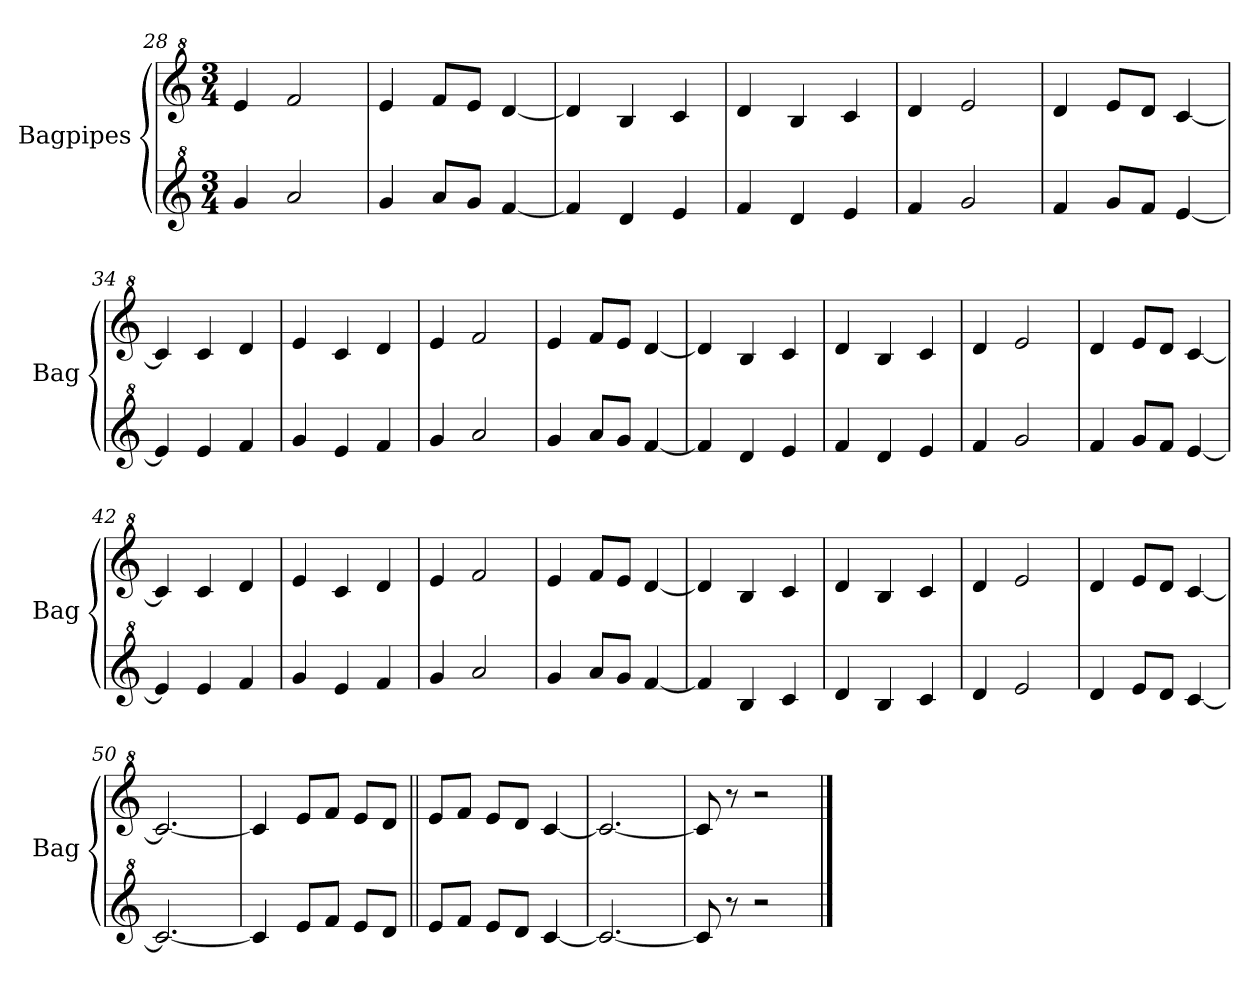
**kern	**kern
*part2	*part1
*staff2	*staff1
*I"Bagpipes	*I"Bagpipes
*I'Bag	*I'Bag
*clefG^2	*clefG^2
*k[]	*k[]
*C:	*C:
*M3/4	*M3/4
=28	=28
4gg/	4ee/
2aa/	2ff/
=29	=29
4gg/	4ee/
8aa/L	8ff/L
8gg/J	8ee/J
[4ff/	[4dd/
=30	=30
4ff/]	4dd/]
4dd/	4b/
4ee/	4cc/
!!LO:LB:g=z
=31	=31
4ff/	4dd/
4dd/	4b/
4ee/	4cc/
=32	=32
4ff/	4dd/
2gg/	2ee/
=33	=33
4ff/	4dd/
8gg/L	8ee/L
8ff/J	8dd/J
[4ee/	[4cc/
=34	=34
4ee/]	4cc/]
4ee/	4cc/
4ff/	4dd/
=35	=35
4gg/	4ee/
4ee/	4cc/
4ff/	4dd/
=36	=36
4gg/	4ee/
2aa/	2ff/
=37	=37
4gg/	4ee/
8aa/L	8ff/L
8gg/J	8ee/J
[4ff/	[4dd/
=38	=38
4ff/]	4dd/]
4dd/	4b/
4ee/	4cc/
=39	=39
4ff/	4dd/
4dd/	4b/
4ee/	4cc/
=40	=40
4ff/	4dd/
2gg/	2ee/
=41	=41
4ff/	4dd/
8gg/L	8ee/L
8ff/J	8dd/J
[4ee/	[4cc/
=42	=42
4ee/]	4cc/]
4ee/	4cc/
4ff/	4dd/
=43	=43
4gg/	4ee/
4ee/	4cc/
4ff/	4dd/
!!LO:LB:g=z
=44	=44
4gg/	4ee/
2aa/	2ff/
=45	=45
4gg/	4ee/
8aa/L	8ff/L
8gg/J	8ee/J
[4ff/	[4dd/
=46	=46
4ff/]	4dd/]
4b/	4b/
4cc/	4cc/
=47	=47
4dd/	4dd/
4b/	4b/
4cc/	4cc/
=48	=48
4dd/	4dd/
2ee/	2ee/
=49	=49
4dd/	4dd/
8ee/L	8ee/L
8dd/J	8dd/J
[4cc/	[4cc/
=50	=50
2.cc/_	2.cc/_
=51	=51
4cc/]	4cc/]
8ee/L	8ee/L
8ff/J	8ff/J
8ee/L	8ee/L
8dd/J	8dd/J
=52||	=52||
8ee/L	8ee/L
8ff/J	8ff/J
8ee/L	8ee/L
8dd/J	8dd/J
[4cc/	[4cc/
=53	=53
2.cc/_	2.cc/_
=54	=54
8cc/]	8cc/]
8r	8r
2r	2r
==	==
*-	*-
